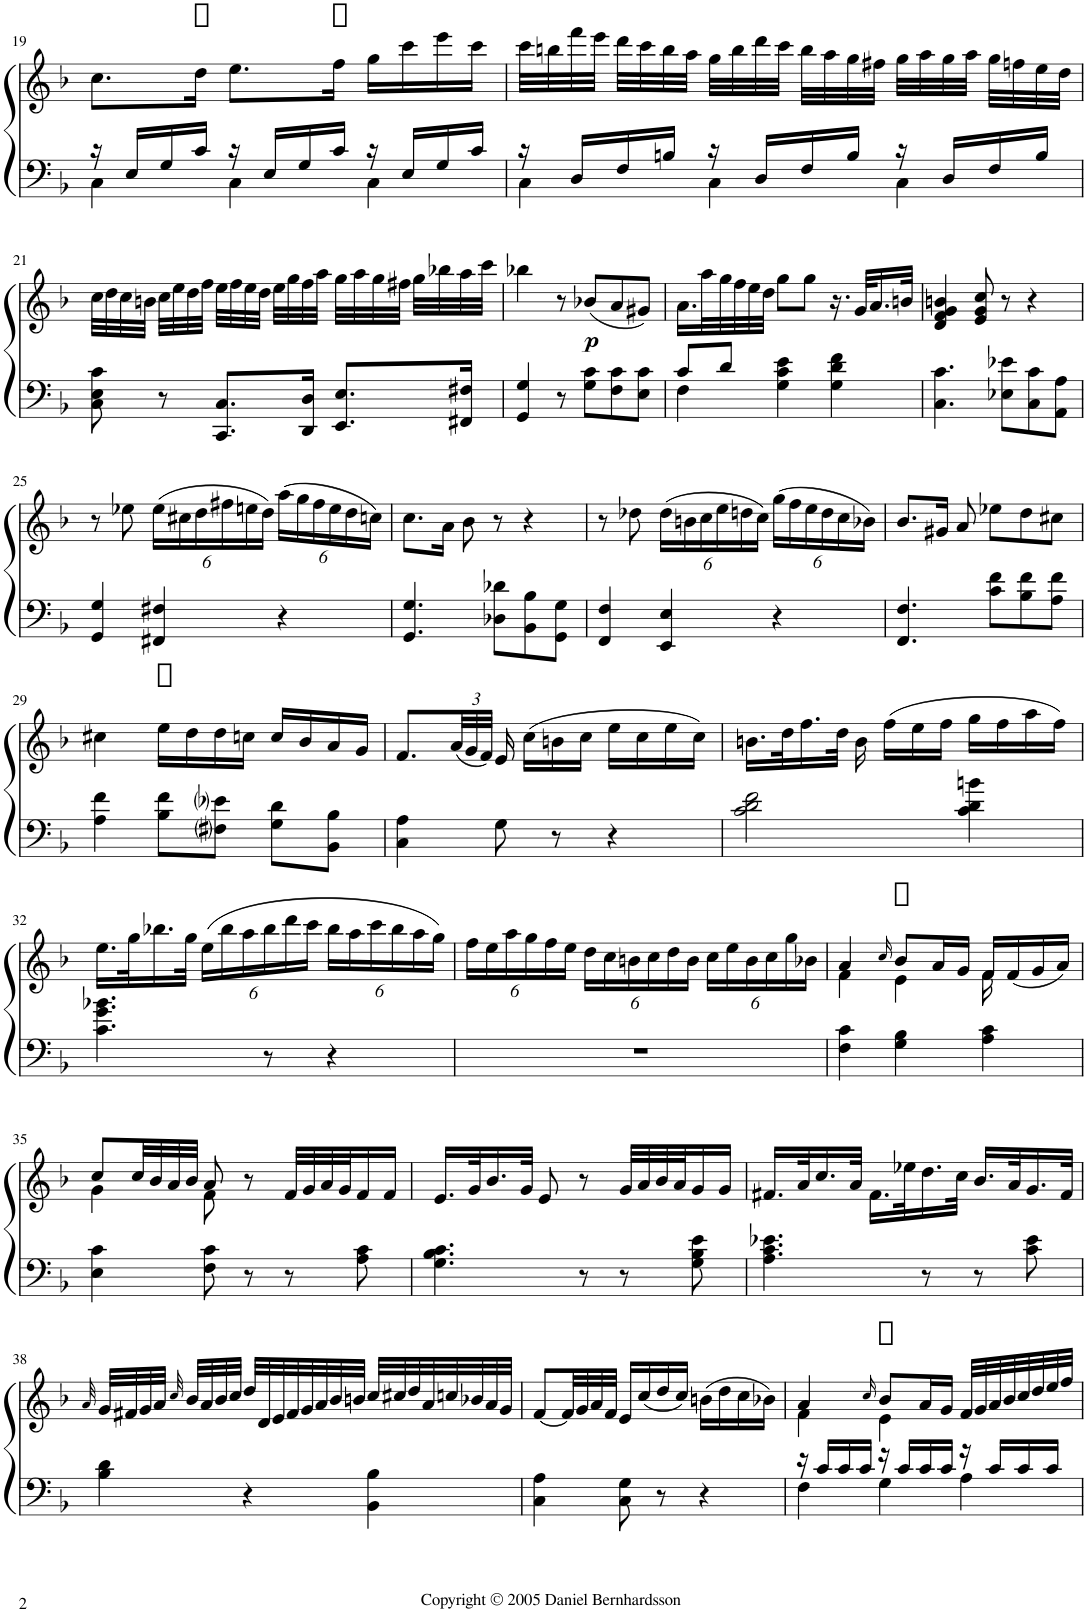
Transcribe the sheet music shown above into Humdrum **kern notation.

**kern	**kern	**dynam
*part1	*part1	*part1
*staff2	*staff1	*staff1/2
*I"Piano	*	*
*I'Pno.	*	*
!!LO:PB:g=z
*clefF4	*clefG2	*
*k[b-]	*k[b-]	*
*F:	*F:	*
*M3/4	*M3/4	*
=19	=19	=19
*^	*	*
16r	4C\	8.cc\L	.
16E/LL	.	.	.
16G/	.	.	.
16c/JJ	.	16dd\Jk	.
16r	4C\	8.ee\L	.
16E/LL	.	.	.
16G/	.	.	.
16c/JJ	.	16ff\Jk	.
16r	4C\	16gg\LL	.
16E/LL	.	16ccc\	.
16G/	.	16eee\	.
16c/JJ	.	16ccc\JJ	.
=20	=20	=20	=20
16r	4C\	32ccc\LLL	.
.	.	32bbn\	.
16D/LL	.	32fff\	.
.	.	32eee\JJJ	.
16F/	.	32ddd\LLL	.
.	.	32ccc\	.
16Bn/JJ	.	32bb\	.
.	.	32aa\JJJ	.
16r	4C\	32gg\LLL	.
.	.	32bb\	.
16D/LL	.	32ddd\	.
.	.	32ccc\JJJ	.
16F/	.	32bb\LLL	.
.	.	32aa\	.
16B/JJ	.	32gg\	.
.	.	32ff#X\JJJ	.
16r	4C\	32gg\LLL	.
.	.	32aa\	.
16D/LL	.	32gg\	.
.	.	32aa\JJJ	.
16F/	.	32gg\LLL	.
.	.	32ffn\	.
16B/JJ	.	32ee\	.
.	.	32dd\JJJ	.
*v	*v	*	*
!!LO:LB:g=z
=21	=21	=21
8C\ 8E\ 8c\	32cc\LLL	.
.	32dd\	.
.	32cc\	.
.	32bn\JJJ	.
8r	32cc\LLL	.
.	32ee\	.
.	32dd\	.
.	32ff\JJJ	.
8.CC/ 8.C/L	32ee\LLL	.
.	32ff\	.
.	32ee\	.
.	32dd\JJJ	.
.	32ee\LLL	.
.	32gg\	.
16DD/ 16D/Jk	32ff\	.
.	32aa\JJJ	.
8.EE/ 8.E/L	32gg\LLL	.
.	32aa\	.
.	32gg\	.
.	32ff#X\JJJ	.
.	32gg\LLL	.
.	32bb-X\	.
16FF#X/ 16F#X/Jk	32aa\	.
.	32ccc\JJJ	.
=22	=22	=22
4GG/ 4G/	4bb-X\	.
8r	8r	.
!	!	!LO:DY:b
8G\ 8c\L	(8b-X/L	p
8F\ 8c\	8a/	.
8E\ 8c\J	8g#X/J)	.
=23	=23	=23
*^	*	*
8c/L	4F\	16.a\LL	.
.	.	32aa\L	.
8d/J	.	32gg\	.
.	.	32ff\	.
.	.	32ee\	.
.	.	32dd\JJJ	.
4G\ 4c\ 4e\	4ryy	8gg\L	.
.	.	8gg\J	.
4G\ 4d\ 4f\	4ryy	16.r	.
.	.	32g/KLL	.
.	.	16.a/	.
.	.	32bn/JJk	.
*v	*v	*	*
=24	=24	=24
4.C\ 4.c\	4d/ 4f/ 4g/ 4bn/	.
.	8e/ 8g/ 8cc/	.
8E-X\ 8e-X\L	8r	.
8C\ 8c\	4r	.
8AA\ 8A\J	.	.
!!LO:LB:g=z
=25	=25	=25
4GG/ 4G/	8r	.
.	8ee-X\	.
*	*Xbrackettup	*
4FF#X/ 4F#X/	(24ee-\LL	.
.	24cc#X\	.
.	24dd\	.
.	24ff#X\	.
.	24een\	.
.	24dd\JJ)	.
4r	(24aa\LL	.
.	24gg\	.
.	24ff#\	.
.	24ee\	.
.	24dd\	.
.	24ccn\JJ)	.
=26	=26	=26
4.GG/ 4.G/	8.cc\L	.
.	16a\Jk	.
.	8b-\	.
8D-X\ 8d-X\L	8r	.
8BB-\ 8B-\	4r	.
8GG\ 8G\J	.	.
=27	=27	=27
4FF/ 4F/	8r	.
.	8dd-X\	.
4EE/ 4E/	(24dd-\LL	.
.	24bn\	.
.	24cc\	.
.	24ee\	.
.	24ddn\	.
.	24cc\JJ)	.
4r	(24gg\LL	.
.	24ff\	.
.	24ee\	.
.	24dd\	.
.	24cc\	.
.	24b-X\JJ)	.
=28	=28	=28
4.FF/ 4.F/	8.b-/L	.
.	16g#X/Jk	.
.	8a/	.
8c\ 8f\L	8ee-X\L	.
8B-\ 8f\	8dd\	.
8A\ 8f\J	8cc#X\J	.
!!LO:LB:g=z
=29	=29	=29
4A\ 4f\	4cc#X\	.
8B-\ 8f\L	16ee\LL	.
.	16dd\	.
8F#i\ 8e-i\J	16dd\	.
.	16ccn\JJ	.
8G\ 8d\L	16cc/LL	.
.	16b-/	.
8BB-\ 8B-\J	16a/	.
.	16g/JJ	.
=30	=30	=30
4C\ 4A\	8.f/L	.
.	(48a/LL	.
.	48g/	.
.	48f/JJJ)	.
8G\	16e/	.
.	(16cc\LL	.
8r	16bn\	.
.	16cc\JJ	.
4r	16ee\LL	.
.	16cc\	.
.	16ee\	.
.	16cc\JJ)	.
=31	=31	=31
2c\ 2d\ 2f\	16.bn\LL	.
.	32dd\K	.
.	16.ff\	.
.	32dd\JJk	.
.	16b\	.
.	(16ff\LL	.
.	16ee\	.
.	16ff\JJ	.
4c\ 4d\ 4bn\	16gg\LL	.
.	16ff\	.
.	16aa\	.
.	16ff\JJ)	.
!!LO:LB:g=z
=32	=32	=32
4.c\ 4.g\ 4.b-X\	16.ee\LL	.
.	32gg\K	.
.	16.bb-X\	.
.	32gg\JJk	.
.	(24ee\LL	.
.	24bb-\	.
.	24aa\	.
8r	24bb-\	.
.	24ddd\	.
.	24ccc\JJ	.
4r	24bb-\LL	.
.	24aa\	.
.	24ccc\	.
.	24bb-\	.
.	24aa\	.
.	24gg\JJ)	.
=33	=33	=33
2.r	24ff\LL	.
.	24ee\	.
.	24aa\	.
.	24gg\	.
.	24ff\	.
.	24ee\JJ	.
.	24dd\LL	.
.	24cc\	.
.	24bn\	.
.	24cc\	.
.	24dd\	.
.	24b\JJ	.
.	24cc\LL	.
.	24ee\	.
.	24b\	.
.	24cc\	.
.	24gg\	.
.	24b-X\JJ	.
=34	=34	=34
*	*^	*
4F\ 4c\	4a/	4f\	.
.	16qcc/	.	.
4G\ 4B-\	8b-/L	4e\	.
.	16a/L	.	.
.	16g/JJ	.	.
4A\ 4c\	16f/LL	16f\	.
.	(16f/	16ryy	.
.	16g/	8ryy	.
.	16a/JJ)	.	.
!!LO:LB:g=z	!!
=35	=35	=35	=35
4E\ 4c\	8cc/L	4g\	.
.	32cc/LL	.	.
.	32b-/	.	.
.	32a/	.	.
.	32b-/JJJ	.	.
8F\ 8c\	8a/	8f\	.
8r	8r	8ryy	.
8r	32f/LLL	4ryy	.
.	32g/	.	.
.	32a/	.	.
.	32g/J	.	.
8A\ 8c\	16f/	.	.
.	16f/JJ	.	.
*	*v	*v	*
=36	=36	=36
4.G\ 4.B-\ 4.c\	16.e/LL	.
.	32g/K	.
.	16.b-/	.
.	32g/JJk	.
.	8e/	.
8r	8r	.
8r	32g/LLL	.
.	32a/	.
.	32b-/	.
.	32a/J	.
8G\ 8B-\ 8e\	16g/	.
.	16g/JJ	.
=37	=37	=37
4.A\ 4.c\ 4.e-X\	16.f#X/LL	.
.	32a/K	.
.	16.cc/	.
.	32a/JJk	.
.	16.f#\LL	.
.	32ee-X\K	.
8r	16.dd\	.
.	32cc\JJk	.
8r	16.b-/LL	.
.	32a/K	.
8c\ 8e-\	16.g/	.
.	32f#/JJk	.
!!LO:LB:g=z
=38	=38	=38
.	32qa/	.
4B-\ 4d\	32g/LLL	.
.	32f#X/	.
.	32g/	.
.	32a/JJJ	.
.	32qcc/	.
.	32b-/LLL	.
.	32a/	.
.	32b-/	.
.	32cc/JJJ	.
4r	32dd/LLL	.
.	32d/	.
.	32e/	.
.	32f#/	.
.	32g/	.
.	32a/	.
.	32b-/	.
.	32bn/JJJ	.
4BB-\ 4B-\	32cc/LLL	.
.	32cc#X/	.
.	32dd/	.
.	32a/	.
.	32ccn/	.
.	32b-X/	.
.	32a/	.
.	32g/JJJ	.
=39	=39	=39
4C\ 4A\	[8f/L	.
.	32f/LL]	.
.	32g/	.
.	32a/	.
.	32f/JJJ	.
8C\ 8G\	16e/LL	.
.	(16cc/	.
8r	16dd/	.
.	16cc/JJ)	.
4r	(16bn\LL	.
.	16dd\	.
.	16cc\	.
.	16b-X\JJ)	.
=40	=40	=40
*^	*^	*
16r	4F\	4a/	4f\	.
16c/LL	.	.	.	.
16c/	.	.	.	.
16c/JJ	.	.	.	.
.	.	16qcc/	.	.
16r	4G\	8b-/L	4e\	.
16c/LL	.	.	.	.
16c/	.	16a/L	.	.
16c/JJ	.	16g/JJ	.	.
16r	4A\	32f/LLL	4ryy	.
.	.	32g/	.	.
16c/LL	.	32a/	.	.
.	.	32b-/	.	.
16c/	.	32cc/	.	.
.	.	32dd/	.	.
16c/JJ	.	32ee/	.	.
.	.	32ff/JJJ	.	.
*v	*v	*	*	*
*	*v	*v	*
=	=	=
*-	*-	*-
